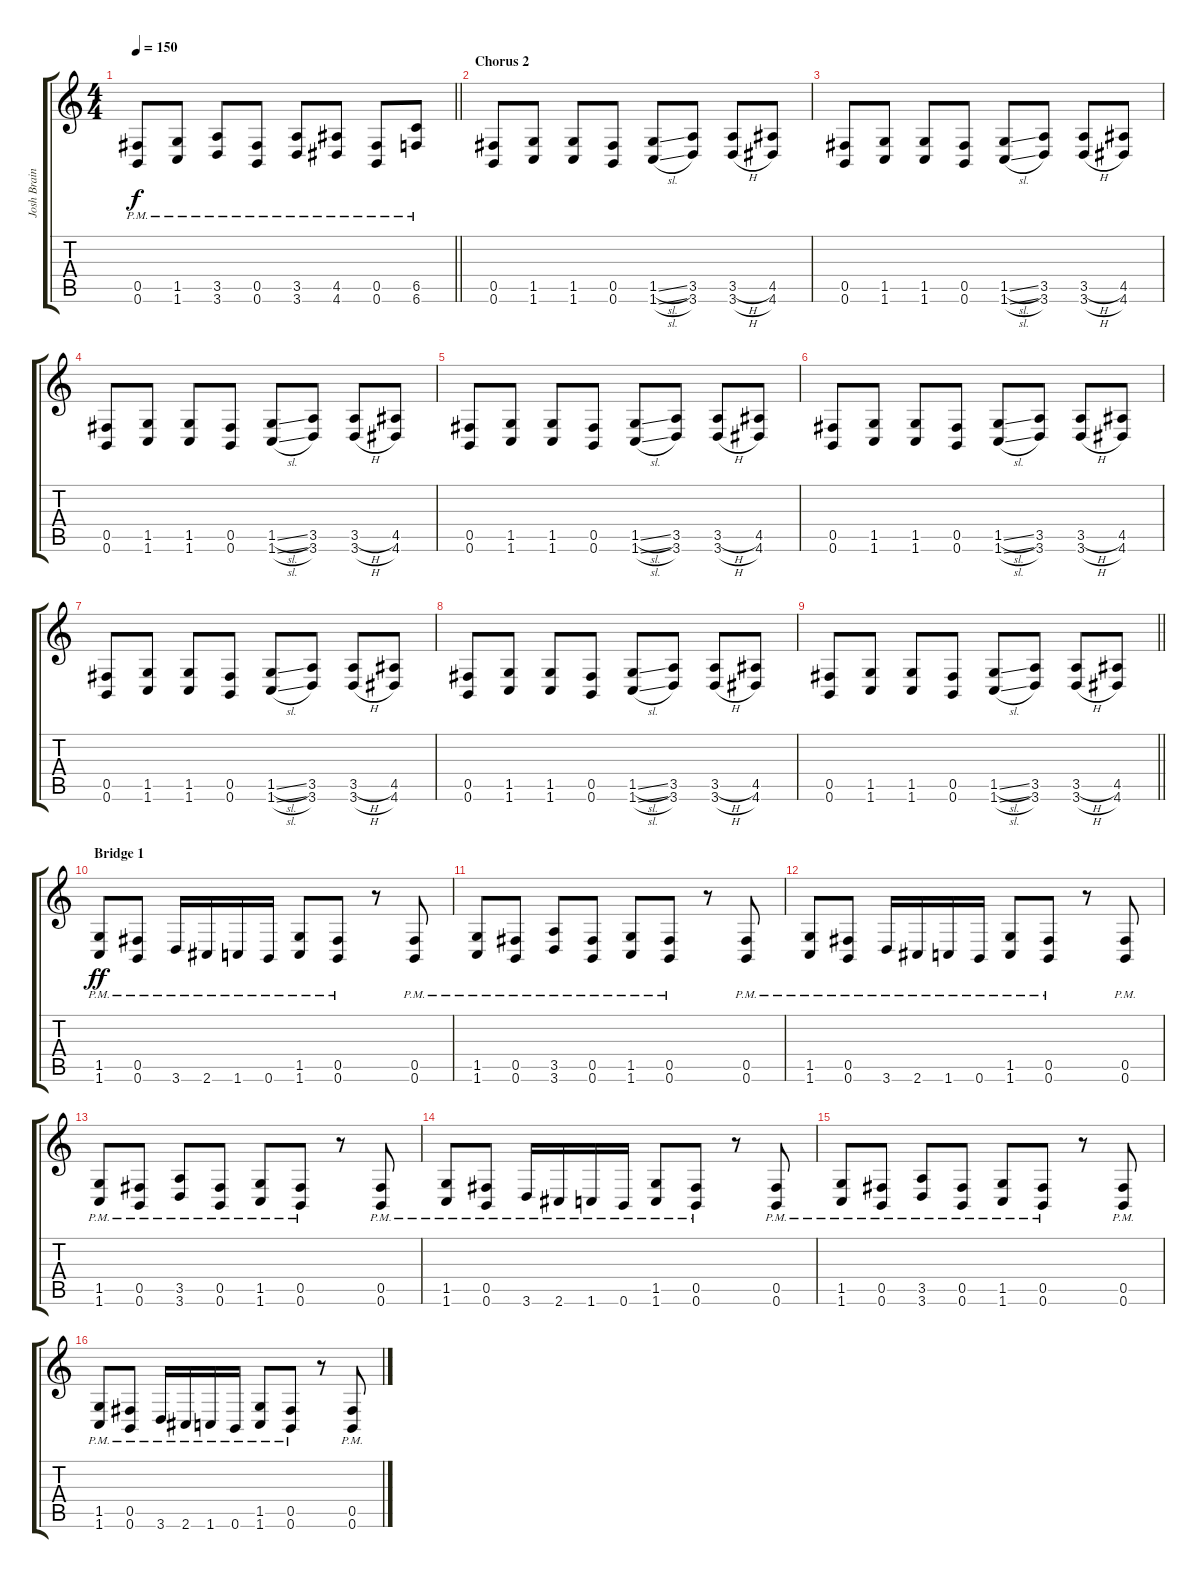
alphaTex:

\track ("Josh Brainard" "Josh Brain") {instrument distortionguitar}
\staff {score tabs}
\tuning (Db4 Ab3 E3 B2 Gb2 B1) {hide}
\ts (4 4)
\tempo 150
\clef g2
\barLineRight lightlight
\ks c
(0.5{pm} 0.6{pm}).8{dy f} (1.5{pm} 1.6{pm}).8 (3.5{pm} 3.6{pm}).8 (0.5{pm} 0.6{pm}).8 (3.5{pm} 3.6{pm}).8 (4.5{pm} 4.6{pm}).8 (0.5{pm} 0.6{pm}).8 (6.5{pm} 6.6{pm}).8 |
\section ("" "Chorus 2")
(0.5 0.6).8 (1.5 1.6).8 (1.5 1.6).8 (0.5 0.6).8 (1.5{sl} 1.6{sl}).8 (3.5 3.6).8 (3.5{h} 3.6{h}).8 (4.5 4.6).8 |
(0.5 0.6).8 (1.5 1.6).8 (1.5 1.6).8 (0.5 0.6).8 (1.5{sl} 1.6{sl}).8 (3.5 3.6).8 (3.5{h} 3.6{h}).8 (4.5 4.6).8 |
(0.5 0.6).8 (1.5 1.6).8 (1.5 1.6).8 (0.5 0.6).8 (1.5{sl} 1.6{sl}).8 (3.5 3.6).8 (3.5{h} 3.6{h}).8 (4.5 4.6).8 |
(0.5 0.6).8 (1.5 1.6).8 (1.5 1.6).8 (0.5 0.6).8 (1.5{sl} 1.6{sl}).8 (3.5 3.6).8 (3.5{h} 3.6{h}).8 (4.5 4.6).8 |
(0.5 0.6).8 (1.5 1.6).8 (1.5 1.6).8 (0.5 0.6).8 (1.5{sl} 1.6{sl}).8 (3.5 3.6).8 (3.5{h} 3.6{h}).8 (4.5 4.6).8 |
(0.5 0.6).8 (1.5 1.6).8 (1.5 1.6).8 (0.5 0.6).8 (1.5{sl} 1.6{sl}).8 (3.5 3.6).8 (3.5{h} 3.6{h}).8 (4.5 4.6).8 |
(0.5 0.6).8 (1.5 1.6).8 (1.5 1.6).8 (0.5 0.6).8 (1.5{sl} 1.6{sl}).8 (3.5 3.6).8 (3.5{h} 3.6{h}).8 (4.5 4.6).8 |
\barLineRight lightlight
(0.5 0.6).8 (1.5 1.6).8 (1.5 1.6).8 (0.5 0.6).8 (1.5{sl} 1.6{sl}).8 (3.5 3.6).8 (3.5{h} 3.6{h}).8 (4.5 4.6).8 |
\section ("" "Bridge 1")
(1.5{pm} 1.6{pm}).8{dy ff} (0.5{pm} 0.6{pm}).8 3.6{pm}.16 2.6{pm}.16 1.6{pm}.16 0.6{pm}.16 (1.5{pm} 1.6{pm}).8 (0.5{pm} 0.6{pm}).8 r.8 (0.5{pm} 0.6{pm}).8 |
(1.5{pm} 1.6{pm}).8 (0.5{pm} 0.6{pm}).8 (3.5{pm} 3.6{pm}).8 (0.5{pm} 0.6{pm}).8 (1.5{pm} 1.6{pm}).8 (0.5{pm} 0.6{pm}).8 r.8 (0.5{pm} 0.6{pm}).8 |
(1.5{pm} 1.6{pm}).8 (0.5{pm} 0.6{pm}).8 3.6{pm}.16 2.6{pm}.16 1.6{pm}.16 0.6{pm}.16 (1.5{pm} 1.6{pm}).8 (0.5{pm} 0.6{pm}).8 r.8 (0.5{pm} 0.6{pm}).8 |
(1.5{pm} 1.6{pm}).8 (0.5{pm} 0.6{pm}).8 (3.5{pm} 3.6{pm}).8 (0.5{pm} 0.6{pm}).8 (1.5{pm} 1.6{pm}).8 (0.5{pm} 0.6{pm}).8 r.8 (0.5{pm} 0.6{pm}).8 |
(1.5{pm} 1.6{pm}).8 (0.5{pm} 0.6{pm}).8 3.6{pm}.16 2.6{pm}.16 1.6{pm}.16 0.6{pm}.16 (1.5{pm} 1.6{pm}).8 (0.5{pm} 0.6{pm}).8 r.8 (0.5{pm} 0.6{pm}).8 |
(1.5{pm} 1.6{pm}).8 (0.5{pm} 0.6{pm}).8 (3.5{pm} 3.6{pm}).8 (0.5{pm} 0.6{pm}).8 (1.5{pm} 1.6{pm}).8 (0.5{pm} 0.6{pm}).8 r.8 (0.5{pm} 0.6{pm}).8 |
(1.5{pm} 1.6{pm}).8 (0.5{pm} 0.6{pm}).8 3.6{pm}.16 2.6{pm}.16 1.6{pm}.16 0.6{pm}.16 (1.5{pm} 1.6{pm}).8 (0.5{pm} 0.6{pm}).8 r.8 (0.5{pm} 0.6{pm}).8
